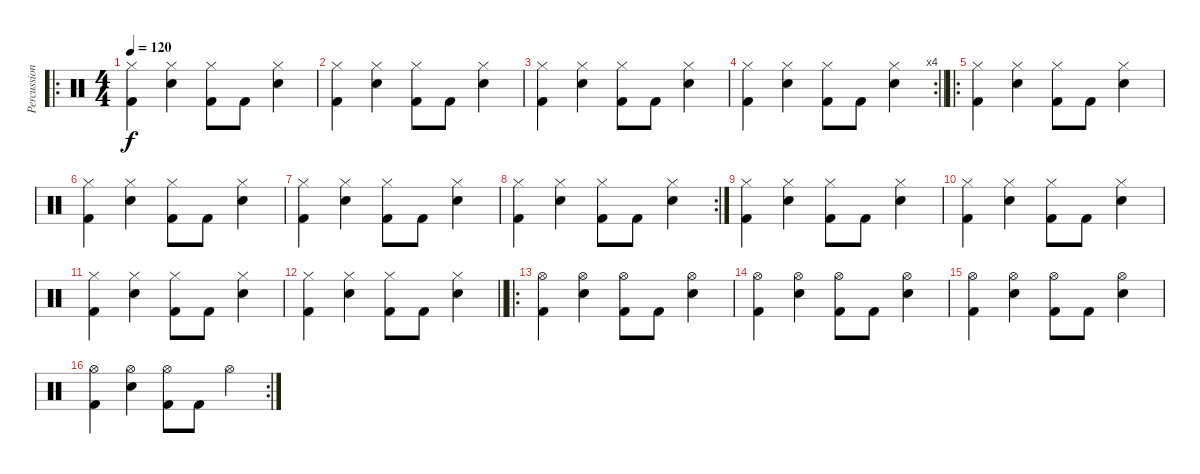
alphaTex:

\track ("Percussions" "Percussion") {instrument percussion}
\staff {score}
\articulation defaults
\ro
\ts (4 4)
\tempo 120
\clef neutral
\ks c
("Kick (hit) 2" "Hi-Hat (closed)").4{dy f} ("Electric Snare (hit)" "Hi-Hat (closed)").4 ("Kick (hit) 2" "Hi-Hat (closed)").8 "Kick (hit) 2".8 ("Electric Snare (hit)" "Hi-Hat (closed)").4 |
("Kick (hit) 2" "Hi-Hat (closed)").4 ("Electric Snare (hit)" "Hi-Hat (closed)").4 ("Kick (hit) 2" "Hi-Hat (closed)").8 "Kick (hit) 2".8 ("Electric Snare (hit)" "Hi-Hat (closed)").4 |
("Kick (hit) 2" "Hi-Hat (closed)").4 ("Electric Snare (hit)" "Hi-Hat (closed)").4 ("Kick (hit) 2" "Hi-Hat (closed)").8 "Kick (hit) 2".8 ("Electric Snare (hit)" "Hi-Hat (closed)").4 |
\rc 4
\barLineRight lightlight
("Kick (hit) 2" "Hi-Hat (closed)").4 ("Electric Snare (hit)" "Hi-Hat (closed)").4 ("Kick (hit) 2" "Hi-Hat (closed)").8 "Kick (hit) 2".8 ("Electric Snare (hit)" "Hi-Hat (closed)").4 |
\ro
("Kick (hit) 2" "Hi-Hat (closed)").4 ("Electric Snare (hit)" "Hi-Hat (closed)").4 ("Kick (hit) 2" "Hi-Hat (closed)").8 "Kick (hit) 2".8 ("Electric Snare (hit)" "Hi-Hat (closed)").4 |
("Kick (hit) 2" "Hi-Hat (closed)").4 ("Electric Snare (hit)" "Hi-Hat (closed)").4 ("Kick (hit) 2" "Hi-Hat (closed)").8 "Kick (hit) 2".8 ("Electric Snare (hit)" "Hi-Hat (closed)").4 |
("Kick (hit) 2" "Hi-Hat (closed)").4 ("Electric Snare (hit)" "Hi-Hat (closed)").4 ("Kick (hit) 2" "Hi-Hat (closed)").8 "Kick (hit) 2".8 ("Electric Snare (hit)" "Hi-Hat (closed)").4 |
\rc 2
("Kick (hit) 2" "Hi-Hat (closed)").4 ("Electric Snare (hit)" "Hi-Hat (closed)").4 ("Kick (hit) 2" "Hi-Hat (closed)").8 "Kick (hit) 2".8 ("Electric Snare (hit)" "Hi-Hat (closed)").4 |
("Kick (hit) 2" "Hi-Hat (closed)").4 ("Electric Snare (hit)" "Hi-Hat (closed)").4 ("Kick (hit) 2" "Hi-Hat (closed)").8 "Kick (hit) 2".8 ("Electric Snare (hit)" "Hi-Hat (closed)").4 |
("Kick (hit) 2" "Hi-Hat (closed)").4 ("Electric Snare (hit)" "Hi-Hat (closed)").4 ("Kick (hit) 2" "Hi-Hat (closed)").8 "Kick (hit) 2".8 ("Electric Snare (hit)" "Hi-Hat (closed)").4 |
("Kick (hit) 2" "Hi-Hat (closed)").4 ("Electric Snare (hit)" "Hi-Hat (closed)").4 ("Kick (hit) 2" "Hi-Hat (closed)").8 "Kick (hit) 2".8 ("Electric Snare (hit)" "Hi-Hat (closed)").4 |
\barLineRight lightlight
("Kick (hit) 2" "Hi-Hat (closed)").4 ("Electric Snare (hit)" "Hi-Hat (closed)").4 ("Kick (hit) 2" "Hi-Hat (closed)").8 "Kick (hit) 2".8 ("Electric Snare (hit)" "Hi-Hat (closed)").4 |
\ro
("Kick (hit) 2" "Hi-Hat (open)").4 ("Electric Snare (hit)" "Hi-Hat (open)").4 ("Kick (hit) 2" "Hi-Hat (open)").8 "Kick (hit) 2".8 ("Electric Snare (hit)" "Hi-Hat (open)").4 |
("Kick (hit) 2" "Hi-Hat (open)").4 ("Electric Snare (hit)" "Hi-Hat (open)").4 ("Kick (hit) 2" "Hi-Hat (open)").8 "Kick (hit) 2".8 ("Electric Snare (hit)" "Hi-Hat (open)").4 |
("Kick (hit) 2" "Hi-Hat (open)").4 ("Electric Snare (hit)" "Hi-Hat (open)").4 ("Kick (hit) 2" "Hi-Hat (open)").8 "Kick (hit) 2".8 ("Electric Snare (hit)" "Hi-Hat (open)").4 |
\rc 2
("Kick (hit) 2" "Hi-Hat (open)").4 ("Electric Snare (hit)" "Hi-Hat (open)").4 ("Kick (hit) 2" "Hi-Hat (open)").8 "Kick (hit) 2".8 "Hi-Hat (open)".4
